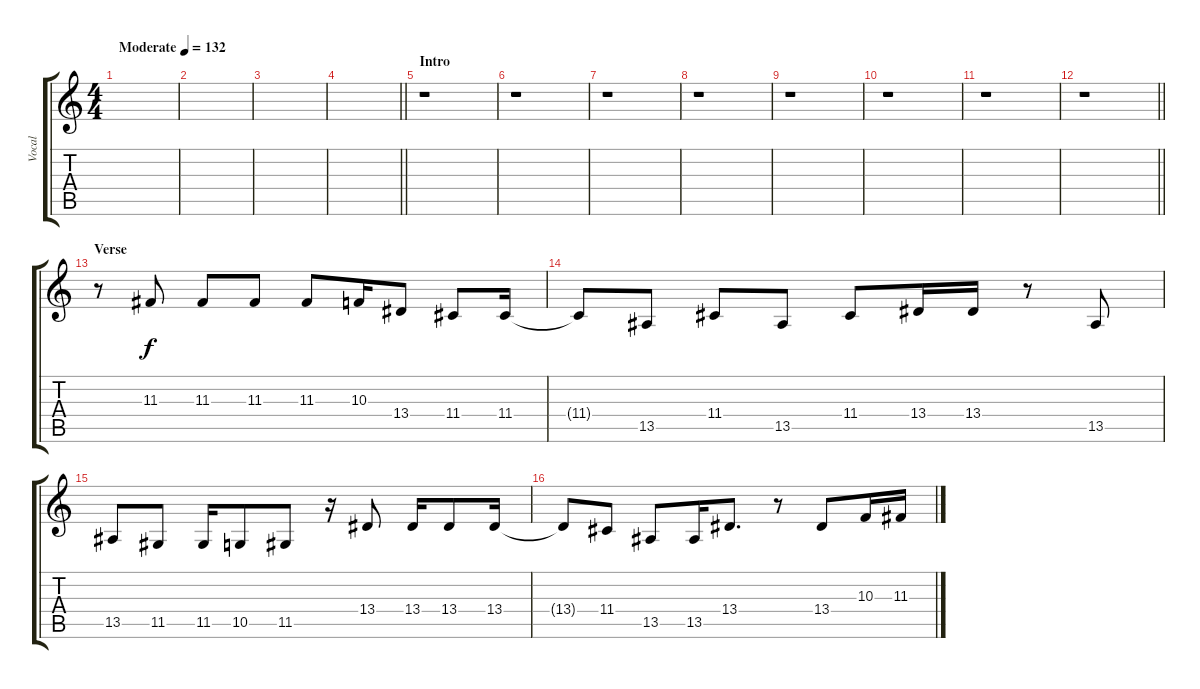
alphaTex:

\track ("Vocal" "Vocal") {instrument drawbarorgan}
\staff {score tabs}
\tuning (E4 B3 G3 D3 A2 E2) {hide}
\ts (4 4)
\tempo (132 "Moderate")
\clef g2
\ks c
|
|
|
\barLineRight lightlight
|
\section ("" "Intro")
r.1 |
r.1 |
r.1 |
r.1 |
r.1 |
r.1 |
r.1 |
\barLineRight lightlight
r.1 |
\section ("" "Verse")
r.8 11.3.8 11.3.8 11.3.8 11.3.8 10.3.16 13.4.8 11.4.8 11.4.16 |
11.4{t}.8 13.5.8 11.4.8 13.5.8 11.4.8 13.4.16 13.4.16 r.8 13.5.8 |
13.5.8 11.5.8 11.5.16 10.5.8 11.5.8 r.16 13.4.8 13.4.16 13.4.8 13.4.16 |
13.4{t}.8 11.4.8 13.5.8 13.5.16 13.4.8{d} r.8 13.4.8 10.3.16 11.3.16
